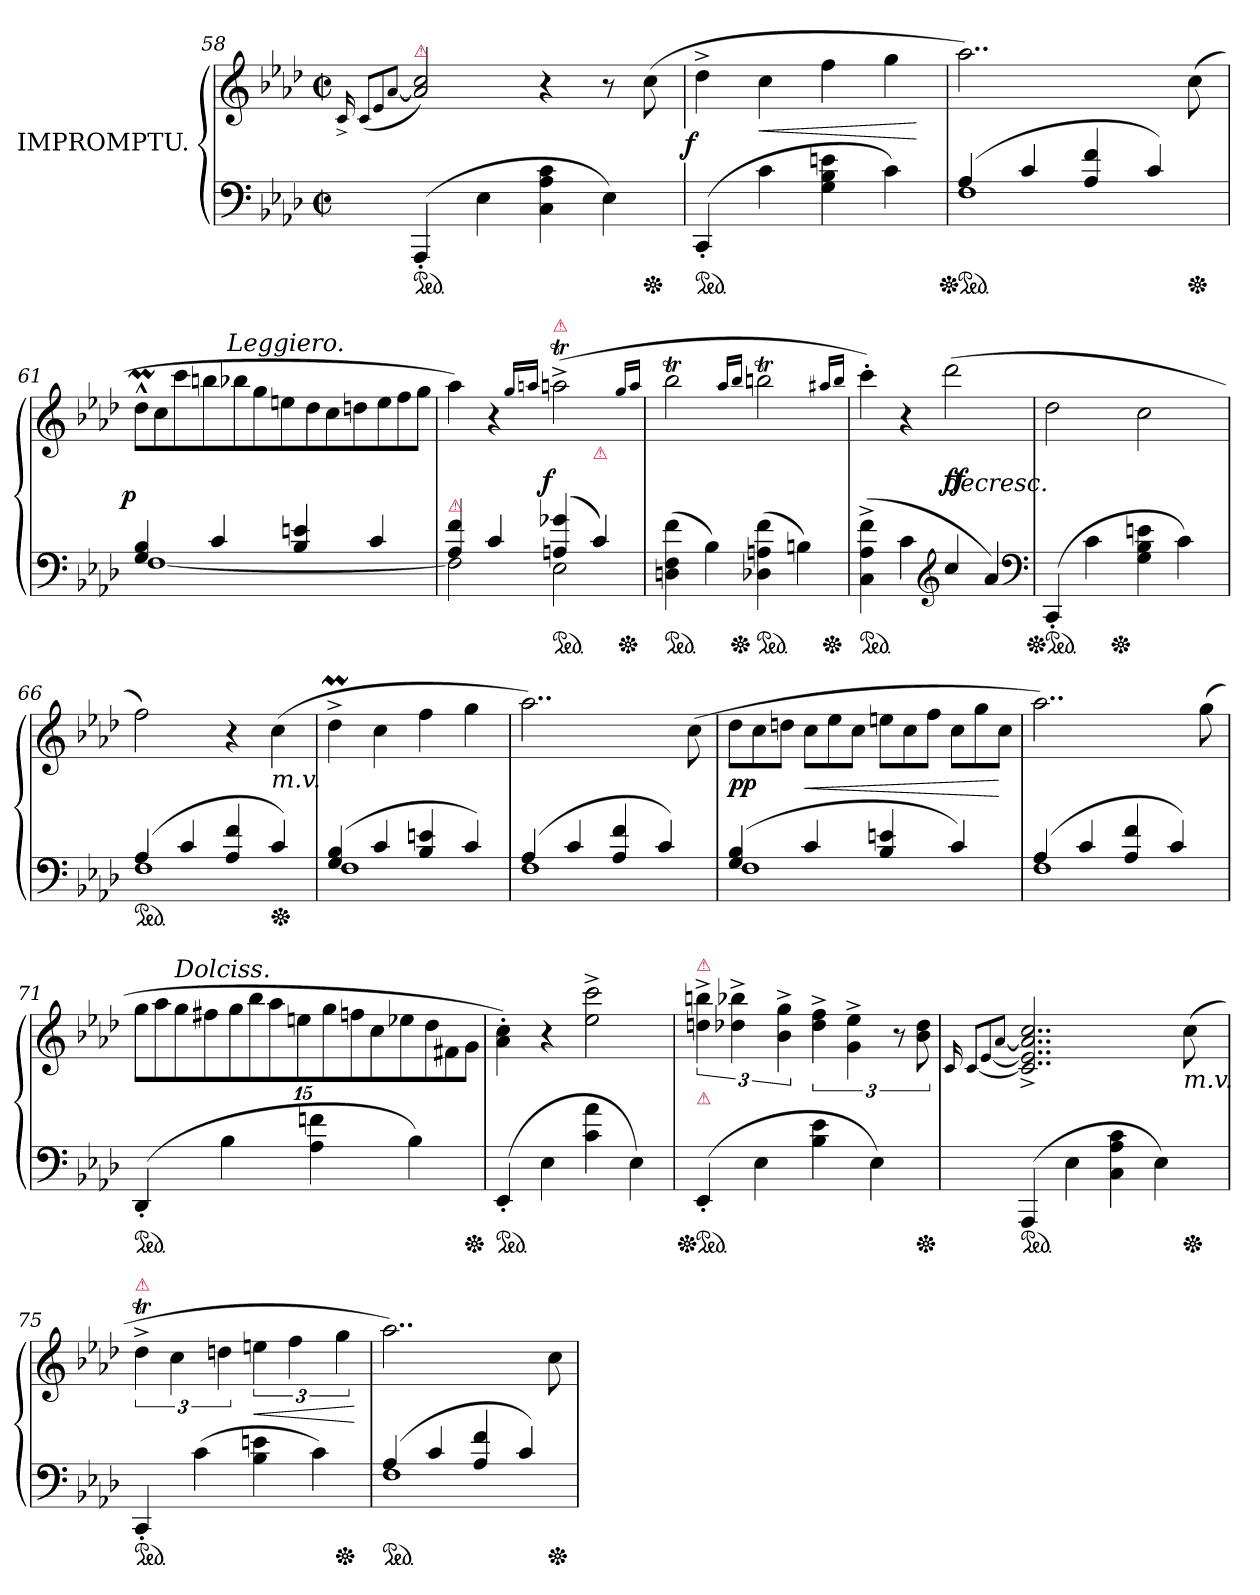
**kern	**kern	**dynam
*part1	*part1	*part1
*staff2	*staff1	*staff1/2
*I"IMPROMPTU.	*	*
*clefF4	*clefG2	*
*k[b-e-a-d-]	*k[b-e-a-d-]	*
*A-:	*A-:	*
*M4/4	*M4/4	*
*met(c|)	*met(c|)	*
=58	=58	=58
.	16qqc^>/	.
.	(<8qqc/L	.
.	8qqe-/	.
.	[8qqa-/J	.
!	!LO:TX:a:color=crimson:t=⚠	!
!LO:TX:a:color=crimson:t=⚠	!	!
*ped	*	*
(>4AAA-'</	2a-]/ 2cc/)	.
4E-\	.	.
4C\ 4A-\ 4c\	4r	.
4E-\)	8r	.
*Xped	*	*
.	(>8cc\	.
=59	=59	=59
!	!	!LO:DY:rj
*ped	*	*
(>4CC'</	4dd-^>\	f
4c\	4cc\	<
4G\ 4B-\ 4en\	4ff\	.
4c\)	4gg\	.
.	.	[
=60	=60	=60
*^	*	*
*Xped	*	*	*
*ped	*	*	*
(>4A-/	1F	2..aa-\)	.
4c/	.	.	.
4A-/ 4f/	.	.	.
4c/)	.	.	.
*Xped	*	*	*
.	.	(>8cc\	.
=61	=61	=61	=61
*	*	*Xtuplet	*
!	!	!	!LO:DY:rj
4G/ 4B-/	[1F	13dd-M^^>\L	p
.	.	13cc	.
.	.	13ccc	.
.	.	13bbn	.
4c/	.	.	.
!	!	!LO:TX:a:i:t=Leggiero.	!
.	.	13bb-X	.
.	.	13gg	.
.	.	13een	.
4B-/ 4en/	.	.	.
.	.	13dd-	.
.	.	13cc	.
.	.	13ddn	.
4c/	.	.	.
.	.	13ee	.
.	.	13ff	.
.	.	13ggJ	.
=62	=62	=62	=62
!LO:TX:a:color=crimson:t=⚠	!	!	!
*	*	*^	*
*	*	*	*^	*
4A-/ 4f/	2F\]	4aa-\)	2.ryy	2..ryy	.
4c/	.	4r	.	.	.
.	.	16qqgg/LL	.	.	.
.	.	16qqaan/JJ	.	.	.
!	!	!LO:TX:a:color=crimson:t=⚠	!	!	!
!	!	!	!	!	!LO:DY:rj
*ped	*	*	*	*	*
(>4An/ 4g-X/	2E-	(>2aant^<\	.	.	f
!	!	!	!LO:TX:b:i:color=crimson:t=⚠	!	!
4c/)	.	.	4ryy	.	.
*Xped	*	*	*	*	*
.	.	.	.	8ryy	.
*v	*v	*	*	*	*
.	16qqgg/LL	.	.	.
.	16qqaa/JJ	.	.	.
*	*v	*v	*v	*
=63	=63	=63
*ped	*	*
*	*^	*
(>4Dn\ 4F\ 4f\	2bb-T\	4.ryy	.
4B-\)	.	.	.
*Xped	*	*	*
.	.	2ryy	.
.	16qqaa-/LL	.	.
.	16qqbb-/JJ	.	.
*ped	*	*	*
(>4D-X\ 4An\ 4f\	2bbnt\	.	.
4Bn\)	.	.	.
*Xped	*	*	*
.	.	8ryy	.
.	16qqaa#X/LL	.	.
.	16qqbb/JJ	.	.
*	*v	*v	*
=64	=64	=64
*ped	*	*
(>4C^>\ 4A-^>\ 4f^>\	4ccc'>\)	.
4c\	4r	.
*clefG2	*	*
4cc/	(>2ddd-	ff>
4a-/)	.	.
*clefF4	*	*
=65	=65	=65
*	*^	*
*Xped	*	*	*
*ped	*	*	*
(>4CC'</	2dd-\	4.ryy	.
4c\	.	.	.
*Xped	*	*	*
.	.	2ryy	.
4G\ 4B-\ 4en\	2cc\	.	.
4c\)	.	.	.
.	.	8ryy	.
*	*v	*v	*
=66	=66	=66
*^	*	*
*ped	*	*	*
(>4A-/	1F	2ff\)	.
4c/	.	.	.
4A-/ 4f/	.	4r	.
!	!	!LO:TX:b:i:t=m.v.	!
*Xped	*	*	*
4c/)	.	(>4cc\	.
=67	=67	=67	=67
(>4G/ 4B-/	1F	4dd-M^<\	.
4c/	.	4cc\	.
4B-/ 4en/	.	4ff\	.
4c/)	.	4gg\	.
=68	=68	=68	=68
(>4A-/	1F	2..aa-\)	.
4c/	.	.	.
4A-/ 4f/	.	.	.
4c/)	.	.	.
.	.	(>8cc\	.
=69	=69	=69	=69
(>4G/ 4B-/	1F	12dd-\L	pp
.	.	12cc	.
.	.	12ddnJ	.
4c/	.	12cc\L	<
.	.	12ee-	.
.	.	12ccJ	.
4B-/ 4en/	.	12een\L	.
.	.	12cc	.
.	.	12ffJ	.
4c/)	.	12cc\L	.
.	.	12gg	.
.	.	12ccJ	[
=70	=70	=70	=70
(>4A-/	1F	2..aa-\)	.
4c/	.	.	.
4A-/ 4f/	.	.	.
4c/)	.	.	.
.	.	(>8gg\	.
*v	*v	*	*
=71	=71	=71
*	*tuplet	*
*ped	*	*
(>4DD-'</	15gg\L	.
.	15aa-	.
!	!LO:TX:a:i:t=Dolciss.	!
.	15gg	.
.	15ff#X	.
4B-\	.	.
.	15gg	.
.	15bb-	.
.	15aa-	.
.	15een	.
4A-\ 4fn\	.	.
.	15gg	.
.	15ffn	.
.	15cc	.
.	15ee-X	.
4B-\)	.	.
.	15dd-	.
.	15f#X	.
*Xped	*	*
.	15gJ	.
=72	=72	=72
*ped	*	*
(>4EE-'</	4a-'>\ 4cc'>\)	.
4E-\	4r	.
4c\ 4a-\	2ee-^<\ 2ccc^<\	.
4E-\)	.	.
=73	=73	=73
!	!LO:TX:a:color=crimson:t=⚠	!
!	!LO:TX:b:i:color=crimson:t=⚠	!
*Xped	*	*
*ped	*	*
(>4EE-'</	6ddn^>\ 6bbn^>\	.
.	6dd-X^>\ 6bb-X^>\	.
4E-\	.	.
.	6b-^>\ 6gg^>\	.
4B-\ 4e-\	6dd-^>\ 6ff^>\	.
.	6g^>\ 6ee-^>\	.
4E-\)	.	.
.	12r	.
*Xped	*	*
.	12b-\ 12dd-\	.
=74	=74	=74
.	16qqc/	.
.	[8qqc/L	.
.	[8qqe-/	.
.	[8qqa-/J	.
*ped	*	*
(>4AAA-/	2..c]^>/ 2..e-]^>/ 2..a-]^>/ 2..cc^>/	.
4E-\	.	.
4C\ 4A-\ 4c\	.	.
4E-\)	.	.
!	!LO:TX:b:i:t=m.v.	!
*Xped	*	*
.	(>8cc\	.
=75	=75	=75
!	!LO:TX:a:color=crimson:t=⚠	!
*ped	*	*
4CC'</	6dd-T^<\	.
.	6cc\	.
(>4c\	.	.
.	6ddn\	.
4B-\ 4en\	6een\	<
.	6ff\	.
4c\)	.	.
*Xped	*	*
.	6gg\	.
.	.	[
=76	=76	=76
*^	*	*
!LO:TX:a:color=crimson:t=⚠	!	!	!
*ped	*	*	*
(>4A-/	1F	2..aa-\)	.
4c/	.	.	.
4A-/ 4f/	.	.	.
4c/)	.	.	.
*Xped	*	*	*
.	.	8cc\	.
*v	*v	*	*
=	=	=
*-	*-	*-
